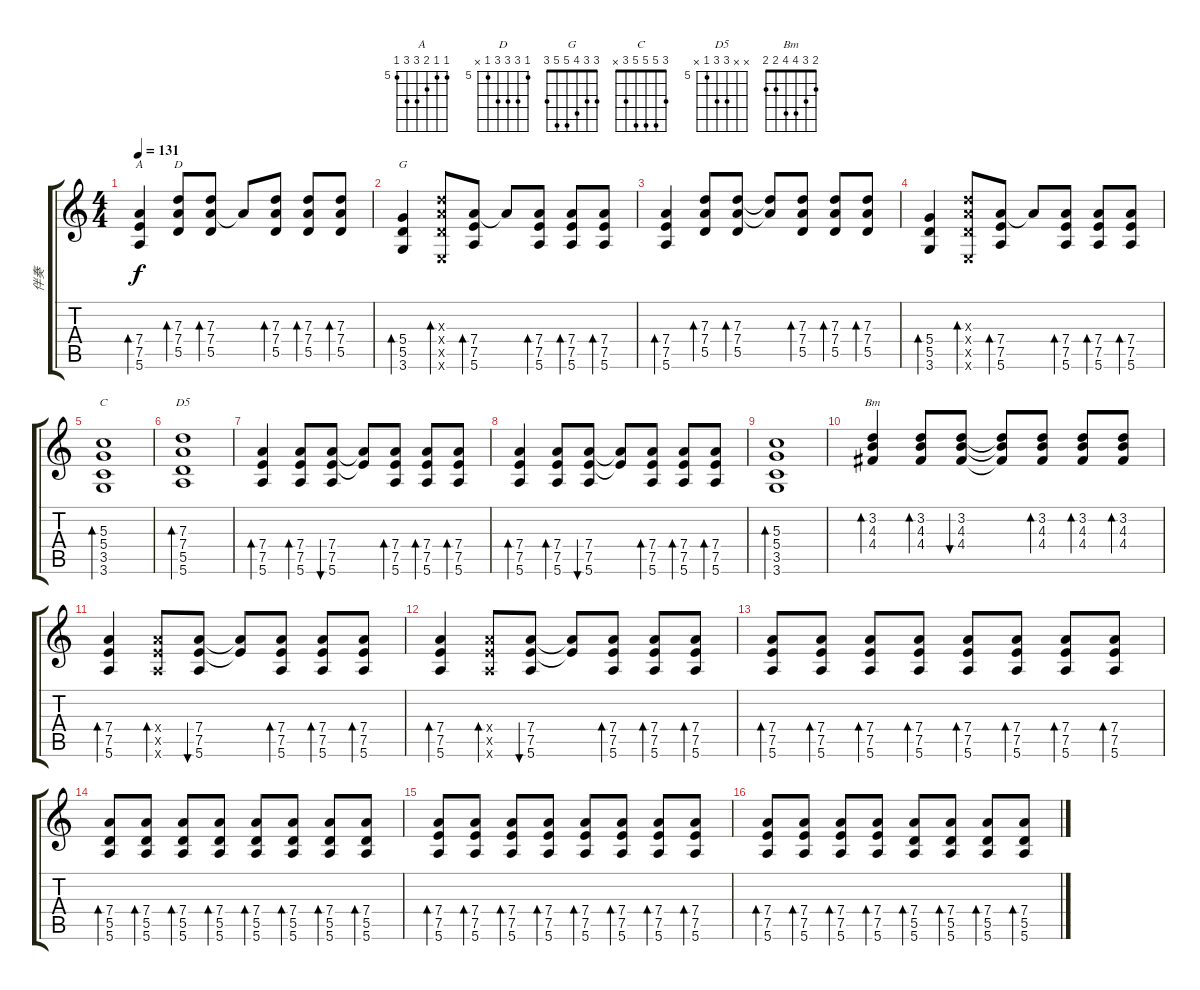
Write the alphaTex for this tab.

\track ("伴奏" "伴奏") {instrument distortionguitar}
\staff {score tabs}
\tuning (E4 B3 G3 D3 A2 E2) {hide}
\chord ("A" 5 5 6 7 7 5) {firstfret 5}
\chord ("D" 5 7 7 7 5 x) {firstfret 5}
\chord ("G" 3 3 4 5 5 3)
\chord ("C" 3 5 5 5 3 x)
\chord ("D5" x x 7 7 5 x) {firstfret 5}
\chord ("Bm" 2 3 4 4 2 2)
\ts (4 4)
\tempo 131
\clef g2
\ks c
(7.4 7.5 5.6).4{bd 30 ch "A" dy f} (7.3 7.4 5.5).8{bd 30 ch "D"} (7.3 7.4 5.5).8{bd 30} 7.4{t}.8 (7.3 7.4 5.5).8{bd 30} (7.3 7.4 5.5).8{bd 30} (7.3 7.4 5.5).8{bd 30} |
(5.4 5.5 3.6).4{bd 30 ch "G"} (7.3{x} 7.4{x} 5.5{x} 0.6{x}).8{bd 30} (7.4 7.5 5.6).8{bd 30} 7.4{t}.8 (7.4 7.5 5.6).8{bd 30} (7.4 7.5 5.6).8{bd 30} (7.4 7.5 5.6).8{bd 30} |
(7.4 7.5 5.6).4{bd 30} (7.3 7.4 5.5).8{bd 30} (7.3 7.4 5.5).8{bd 30} (7.3{t} 7.4{t}).8 (7.3 7.4 5.5).8{bd 30} (7.3 7.4 5.5).8{bd 30} (7.3 7.4 5.5).8{bd 30} |
(5.4 5.5 3.6).4{bd 30} (7.3{x} 7.4{x} 5.5{x} 0.6{x}).8{bd 30} (7.4 7.5 5.6).8{bd 30} 7.4{t}.8 (7.4 7.5 5.6).8{bd 30} (7.4 7.5 5.6).8{bd 30} (7.4 7.5 5.6).8{bd 30} |
(5.3 5.4 3.5 3.6).1{bd 30 ch "C"} |
(7.3 7.4 5.5 5.6).1{bd 30 ch "D5"} |
(7.4 7.5 5.6).4{bd 30} (7.4 7.5 5.6).8{bd 30} (7.4 7.5 5.6).8{bu 30} (7.4{t} 7.5{t}).8 (7.4 7.5 5.6).8{bd 30} (7.4 7.5 5.6).8{bd 30} (7.4 7.5 5.6).8{bd 30} |
(7.4 7.5 5.6).4{bd 30} (7.4 7.5 5.6).8{bd 30} (7.4 7.5 5.6).8{bu 30} (7.4{t} 7.5{t}).8 (7.4 7.5 5.6).8{bd 30} (7.4 7.5 5.6).8{bd 30} (7.4 7.5 5.6).8{bd 30} |
(5.3 5.4 3.5 3.6).1{bd 30} |
(3.2 4.3 4.4).4{bd 30 ch "Bm"} (3.2 4.3 4.4).8{bd 60} (3.2 4.3 4.4).8{bu 30} (3.2{t} 4.3{t} 4.4{t}).8 (3.2 4.3 4.4).8{bd 30} (3.2 4.3 4.4).8{bd 30} (3.2 4.3 4.4).8{bd 30} |
(7.4 7.5 5.6).4{bd 30} (7.4{x} 7.5{x} 5.6{x}).8{bd 30} (7.4 7.5 5.6).8{bu 30} (7.4{t} 7.5{t}).8 (7.4 7.5 5.6).8{bd 30} (7.4 7.5 5.6).8{bd 30} (7.4 7.5 5.6).8{bd 30} |
(7.4 7.5 5.6).4{bd 30} (7.4{x} 7.5{x} 5.6{x}).8{bd 30} (7.4 7.5 5.6).8{bu 30} (7.4{t} 7.5{t}).8 (7.4 7.5 5.6).8{bd 30} (7.4 7.5 5.6).8{bd 30} (7.4 7.5 5.6).8{bd 30} |
(7.4 7.5 5.6).8{bd 30} (7.4 7.5 5.6).8{bd 30} (7.4 7.5 5.6).8{bd 30} (7.4 7.5 5.6).8{bd 30} (7.4 7.5 5.6).8{bd 30} (7.4 7.5 5.6).8{bd 30} (7.4 7.5 5.6).8{bd 30} (7.4 7.5 5.6).8{bd 30} |
(7.4 5.5 5.6).8{bd 30} (7.4 5.5 5.6).8{bd 30} (7.4 5.5 5.6).8{bd 30} (7.4 5.5 5.6).8{bd 30} (7.4 5.5 5.6).8{bd 30} (7.4 5.5 5.6).8{bd 30} (7.4 5.5 5.6).8{bd 30} (7.4 5.5 5.6).8{bd 30} |
(7.4 7.5 5.6).8{bd 30} (7.4 7.5 5.6).8{bd 30} (7.4 7.5 5.6).8{bd 30} (7.4 7.5 5.6).8{bd 30} (7.4 7.5 5.6).8{bd 30} (7.4 7.5 5.6).8{bd 30} (7.4 7.5 5.6).8{bd 30} (7.4 7.5 5.6).8{bd 30} |
(7.4 7.5 5.6).8{bd 30} (7.4 7.5 5.6).8{bd 30} (7.4 7.5 5.6).8{bd 30} (7.4 7.5 5.6).8{bd 30} (7.4 5.5 5.6).8{bd 30} (7.4 5.5 5.6).8{bd 30} (7.4 5.5 5.6).8{bd 30} (7.4 5.5 5.6).8{bd 30}
